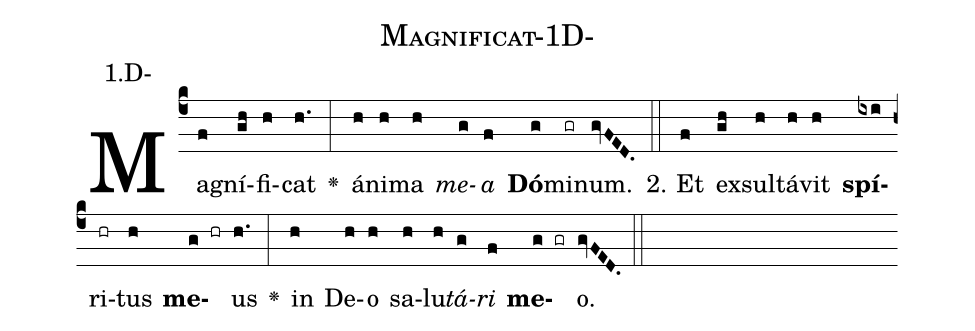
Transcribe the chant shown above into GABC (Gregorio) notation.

name: Magnificat-1D-;
annotation: 1.D-;
%%
(c4)Ma(f)gní(gh)fi(h)cat(h.) <v>\greheightstar</v>(:) á(h)ni(h)ma(h) <i>me</i>(g)<i>a</i>(f) <b>Dó</b>(g)mi(gr)num.(gvFED.) (::)
2. Et(f) ex(gh)sul(h)tá(h)vit(h) <b>spí</b>(ixi)ri(hr)tus(h) <b>me</b>(g hr)us(h.) <v>\greheightstar</v>(:) in(h) De(h)o(h) sa(h)lu(h)<i>tá</i>(g)<i>ri</i>(f) <b>me</b>(g gr)o.(gvFED.) (::)


%E(h) u(h) o(g) u(f) a(g) e.(gvFED.) (::)
